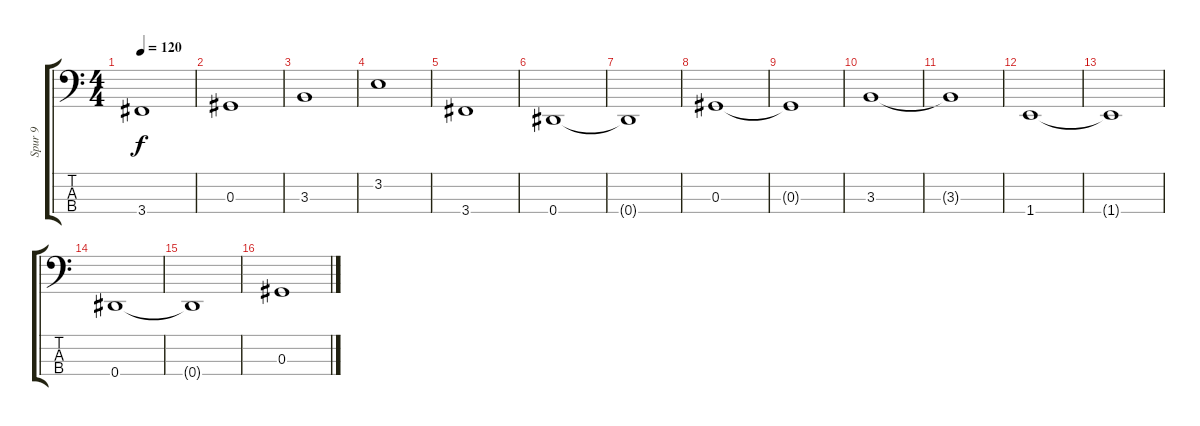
\track ("Spur 9" "Spur 9") {instrument fretlessbass}
\staff {score tabs}
\tuning (Gb2 Db2 Ab1 Eb1) {hide}
\ts (4 4)
\tempo 120
\clef f4
\ks c
3.4.1{dy f} |
0.3.1 |
3.3.1 |
3.2.1 |
3.4.1 |
0.4.1 |
0.4{t}.1 |
0.3.1 |
0.3{t}.1 |
3.3.1 |
3.3{t}.1 |
1.4.1 |
1.4{t}.1 |
0.4.1 |
0.4{t}.1 |
0.3.1
